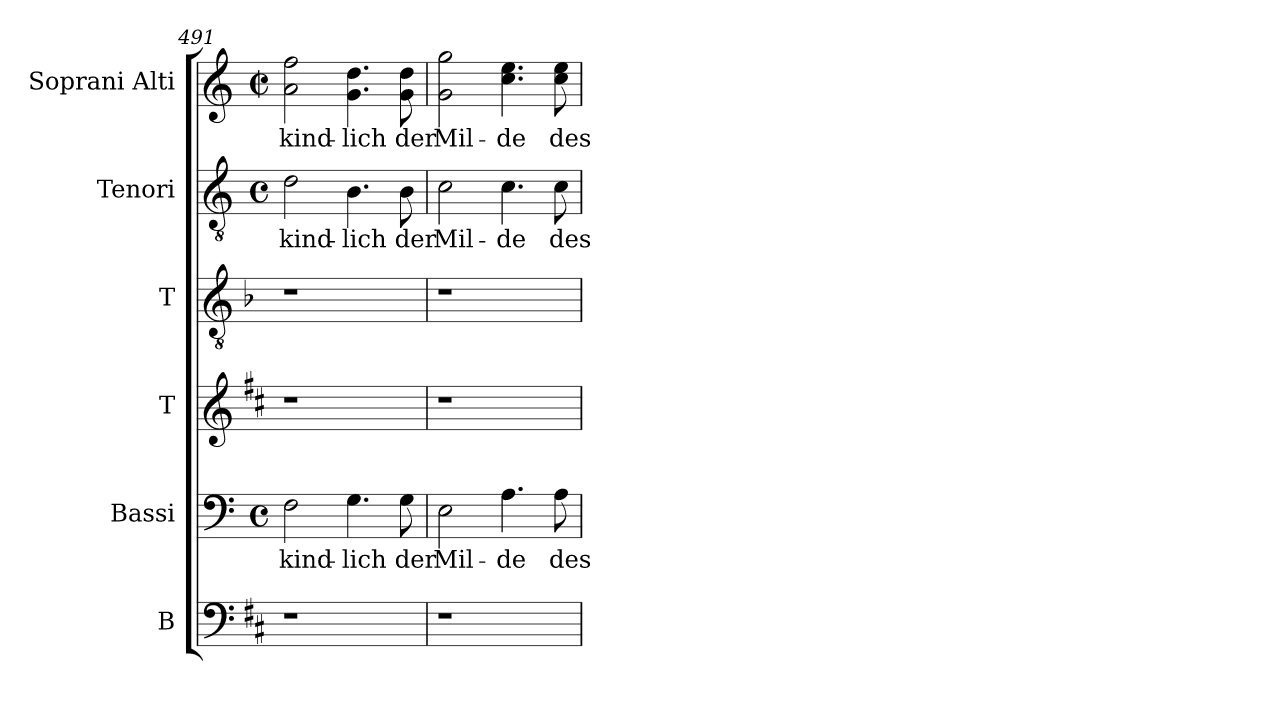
**kern	**kern	**text	**kern	**kern	**kern	**text	**kern	**text
*part6	*part5	*part5	*part4	*part3	*part2	*part2	*part1	*part1
*staff6	*staff5	*staff5	*staff4	*staff3	*staff2	*staff2	*staff1	*staff1
*I"B	*I"Bassi	*	*I"T	*I"T	*I"Tenori	*	*I"Soprani  Alti	*
*I'B	*I'B	*	*I'T	*I'T	*I'T	*	*I'S  A	*
*clefF4	*clefF4	*	*clefG2	*clefGv2	*clefGv2	*	*clefG2	*
*k[f#c#]	*k[]	*	*k[f#c#]	*k[b-]	*k[]	*	*k[]	*
*D:	*C:	*	*D:	*F:	*C:	*	*C:	*
*	*M4/4	*	*	*	*M4/4	*	*M2/2	*
*	*met(c)	*	*	*	*met(c)	*	*met(c|)	*
=491	=491	=491	=491	=491	=491	=491	=491	=491
!	!	!LO:LY:b:cj	!	!	!	!LO:LY:b:cj	!	!LO:LY:b:cj
1r	2F\	kind-	1r	1r	2d\	kind-	2ff\ 2a\	kind-
!	!	!LO:LY:b:cj	!	!	!	!LO:LY:b:cj	!	!LO:LY:b:cj
.	4.G\	-lich	.	.	4.B\	-lich	4.dd\ 4.g\	-lich
!	!	!LO:LY:b:cj	!	!	!	!LO:LY:b:cj	!	!LO:LY:b:cj
.	8G\	der	.	.	8B\	der	8dd\ 8g\	der
=492	=492	=492	=492	=492	=492	=492	=492	=492
!	!	!LO:LY:b:cj	!	!	!	!LO:LY:b:cj	!	!LO:LY:b:cj
1r	2E\	Mil-	1r	1r	2c\	Mil-	2gg\ 2g\	Mil-
!	!	!LO:LY:b:cj	!	!	!	!LO:LY:b:cj	!	!LO:LY:b:cj
.	4.A\	-de	.	.	4.c\	-de	4.ee\ 4.cc\	-de
!	!	!LO:LY:b:cj	!	!	!	!LO:LY:b:cj	!	!LO:LY:b:cj
.	8A\	des	.	.	8c\	des	8ee\ 8cc\	des
=	=	=	=	=	=	=	=	=
*-	*-	*-	*-	*-	*-	*-	*-	*-
